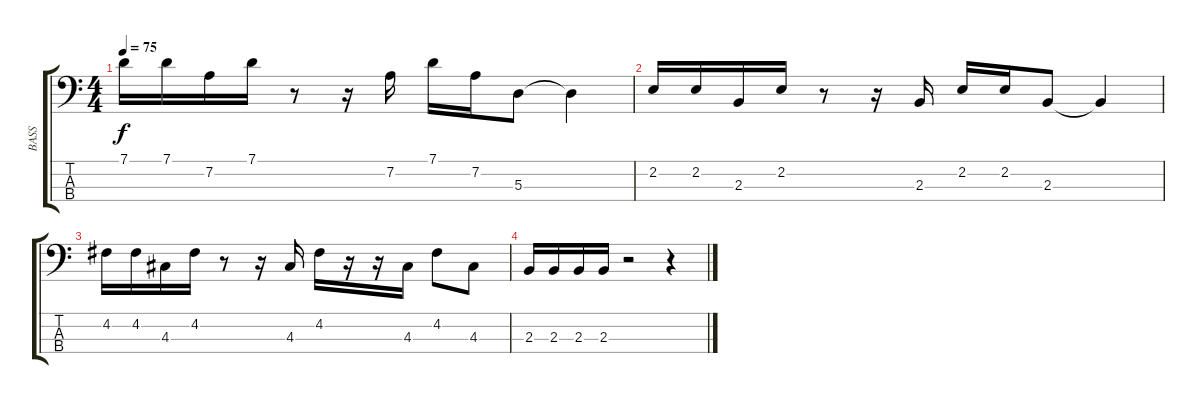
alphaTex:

\track ("BASS" "BASS") {instrument fretlessbass}
\staff {score tabs}
\tuning (G2 D2 A1 E1) {hide}
\ts (4 4)
\tempo 75
\clef f4
\ks c
7.1.16{dy f} 7.1.16 7.2.16 7.1.16 r.8 r.16 7.2.16 7.1.16 7.2.16 5.3.8 5.3{t}.4 |
2.2.16 2.2.16 2.3.16 2.2.16 r.8 r.16 2.3.16 2.2.16 2.2.16 2.3.8 2.3{t}.4 |
4.2.16 4.2.16 4.3.16 4.2.16 r.8 r.16 4.3.16 4.2.16 r.16 r.16 4.3.16 4.2.8 4.3.8 |
2.3.16 2.3.16 2.3.16 2.3.16 r.2 r.4
